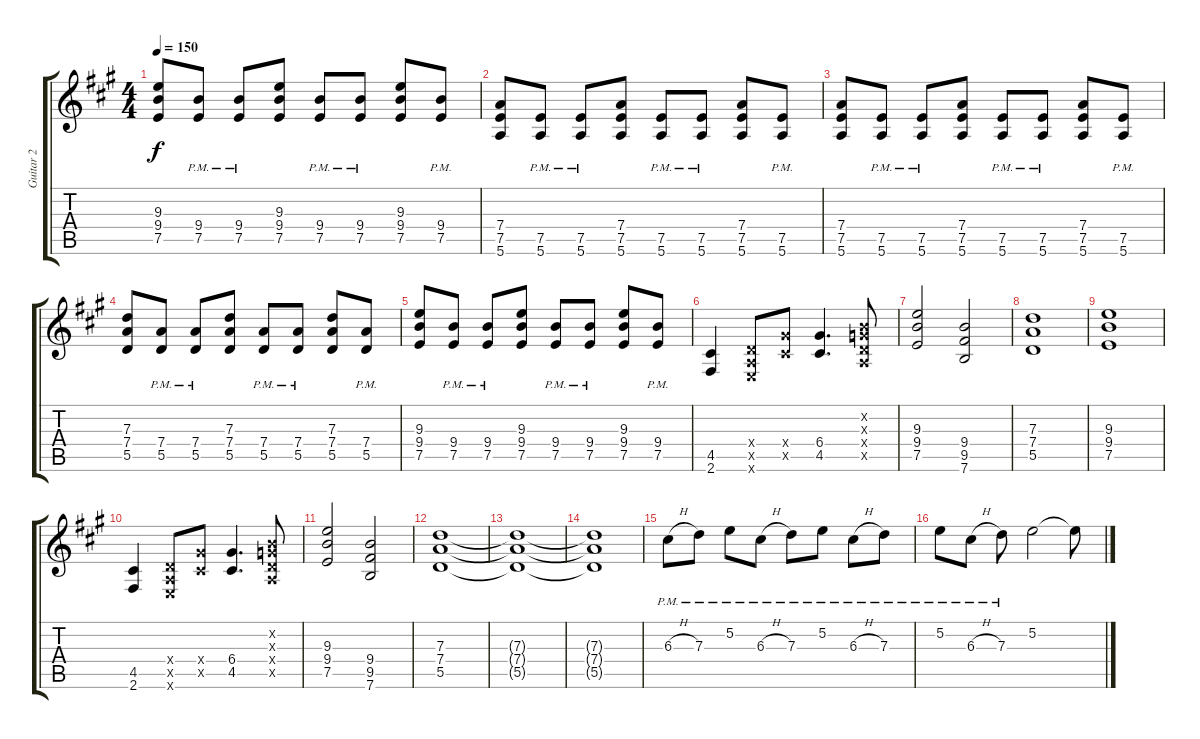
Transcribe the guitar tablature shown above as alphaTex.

\track ("Guitar 2" "Guitar 2") {instrument acousticguitarsteel bank 211}
\staff {score tabs}
\tuning (E4 B3 G3 D3 A2 E2) {hide}
\ts (4 4)
\tempo 150
\clef g2
\ks a
(9.3 9.4 7.5).8{dy f} (9.4 7.5{pm}).8 (9.4 7.5{pm}).8 (9.3 9.4 7.5).8 (9.4 7.5{pm}).8 (9.4 7.5{pm}).8 (9.3 9.4 7.5).8 (9.4 7.5{pm}).8 |
(7.4 7.5 5.6).8 (7.5 5.6{pm}).8 (7.5 5.6{pm}).8 (7.4 7.5 5.6).8 (7.5 5.6{pm}).8 (7.5 5.6{pm}).8 (7.4 7.5 5.6).8 (7.5 5.6{pm}).8 |
(7.4 7.5 5.6).8 (7.5 5.6{pm}).8 (7.5 5.6{pm}).8 (7.4 7.5 5.6).8 (7.5 5.6{pm}).8 (7.5 5.6{pm}).8 (7.4 7.5 5.6).8 (7.5 5.6{pm}).8 |
(7.3 7.4 5.5).8 (7.4 5.5{pm}).8 (7.4 5.5{pm}).8 (7.3 7.4 5.5).8 (7.4 5.5{pm}).8 (7.4 5.5{pm}).8 (7.3 7.4 5.5).8 (7.4 5.5{pm}).8 |
(9.3 9.4 7.5).8 (9.4 7.5{pm}).8 (9.4 7.5{pm}).8 (9.3 9.4 7.5).8 (9.4 7.5{pm}).8 (9.4 7.5{pm}).8 (9.3 9.4 7.5).8 (9.4 7.5{pm}).8 |
(4.5 2.6).4 (0.4{x} 0.5{x} 0.6{x}).8 (6.4{x} 4.5{x}).8 (6.4 4.5).4{d} (0.2{x} 0.3{x} 0.4{x} 0.5{x}).8 |
(9.3 9.4 7.5).2 (9.4 9.5 7.6).2 |
(7.3 7.4 5.5).1 |
(9.3 9.4 7.5).1 |
(4.5 2.6).4 (0.4{x} 0.5{x} 0.6{x}).8 (6.4{x} 4.5{x}).8 (6.4 4.5).4{d} (0.2{x} 0.3{x} 0.4{x} 0.5{x}).8 |
(9.3 9.4 7.5).2 (9.4 9.5 7.6).2 |
(7.3 7.4 5.5).1 |
(7.3{t} 7.4{t} 5.5{t}).1 |
(7.3{t} 7.4{t} 5.5{t}).1 |
6.3{h pm}.8 7.3{pm}.8 5.2{pm}.8 6.3{h pm}.8 7.3{pm}.8 5.2{pm}.8 6.3{h pm}.8 7.3{pm}.8 |
5.2{pm}.8 6.3{h pm}.8 7.3{pm}.8 5.2.2 5.2{t}.8
